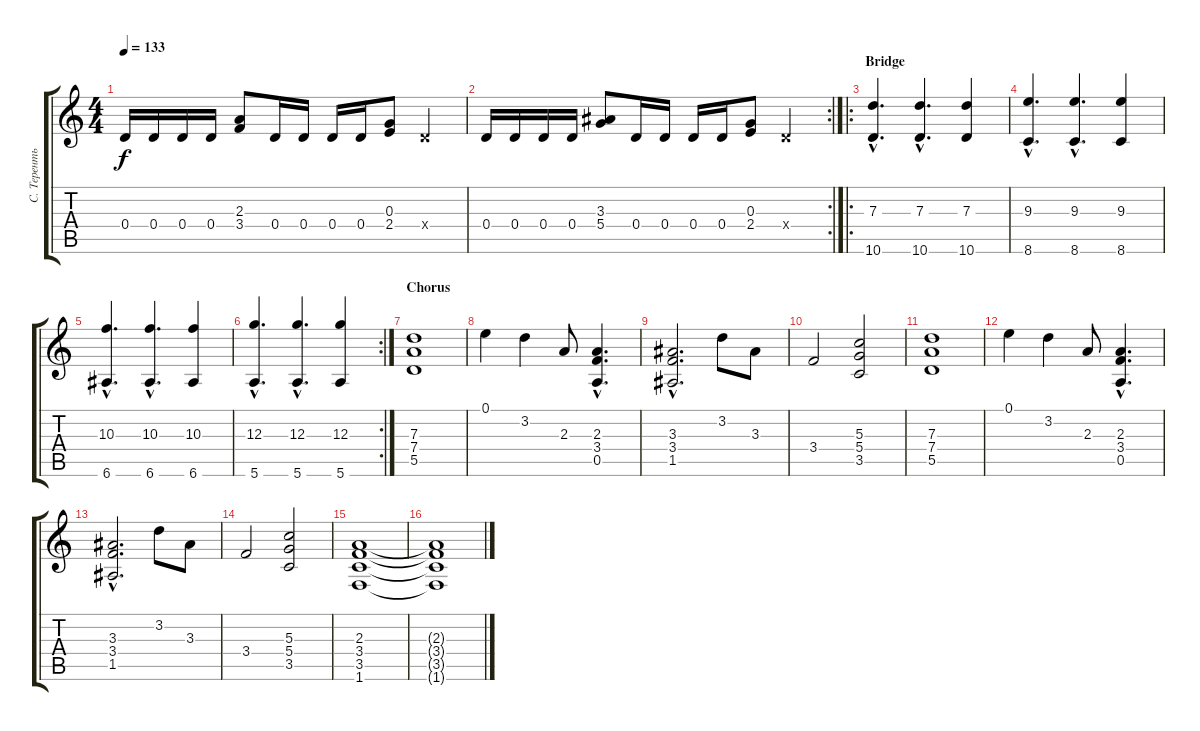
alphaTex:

\track ("С. Терентьев" "С. Теренть") {instrument distortionguitar}
\staff {score tabs}
\tuning (E4 B3 G3 D3 A2 E2) {hide}
\ts (4 4)
\tempo 133
\clef g2
\ks c
0.4.16{dy f} 0.4.16 0.4.16 0.4.16 (2.3 3.4).8 0.4.16 0.4.16 0.4.16 0.4.16 (0.3 2.4).8 0.4{x}.4 |
\rc 2
0.4.16 0.4.16 0.4.16 0.4.16 (3.3 5.4).8 0.4.16 0.4.16 0.4.16 0.4.16 (0.3 2.4).8 0.4{x}.4 |
\ro
\section ("" "Bridge")
(7.3{hac} 10.6{hac}).4{d} (7.3{hac} 10.6{hac}).4{d} (7.3 10.6).4 |
(9.3{hac} 8.6{hac}).4{d} (9.3{hac} 8.6{hac}).4{d} (9.3 8.6).4 |
(10.3{hac} 6.6{hac}).4{d} (10.3{hac} 6.6{hac}).4{d} (10.3 6.6).4 |
\rc 2
(12.3{hac} 5.6{hac}).4{d} (12.3{hac} 5.6{hac}).4{d} (12.3 5.6).4 |
\section ("" "Chorus")
(7.3 7.4 5.5).1 |
0.1.4 3.2.4 2.3.8 (2.3{hac} 3.4{hac} 0.5{hac}).4{d} |
(3.3{hac} 3.4{hac} 1.5{hac}).2{d} 3.2.8 3.3.8 |
3.4.2 (5.3 5.4 3.5).2 |
(7.3 7.4 5.5).1 |
0.1.4 3.2.4 2.3.8 (2.3{hac} 3.4{hac} 0.5{hac}).4{d} |
(3.3{hac} 3.4{hac} 1.5{hac}).2{d} 3.2.8 3.3.8 |
3.4.2 (5.3 5.4 3.5).2 |
(2.3 3.4 3.5 1.6).1 |
(2.3{t} 3.4{t} 3.5{t} 1.6{t}).1
